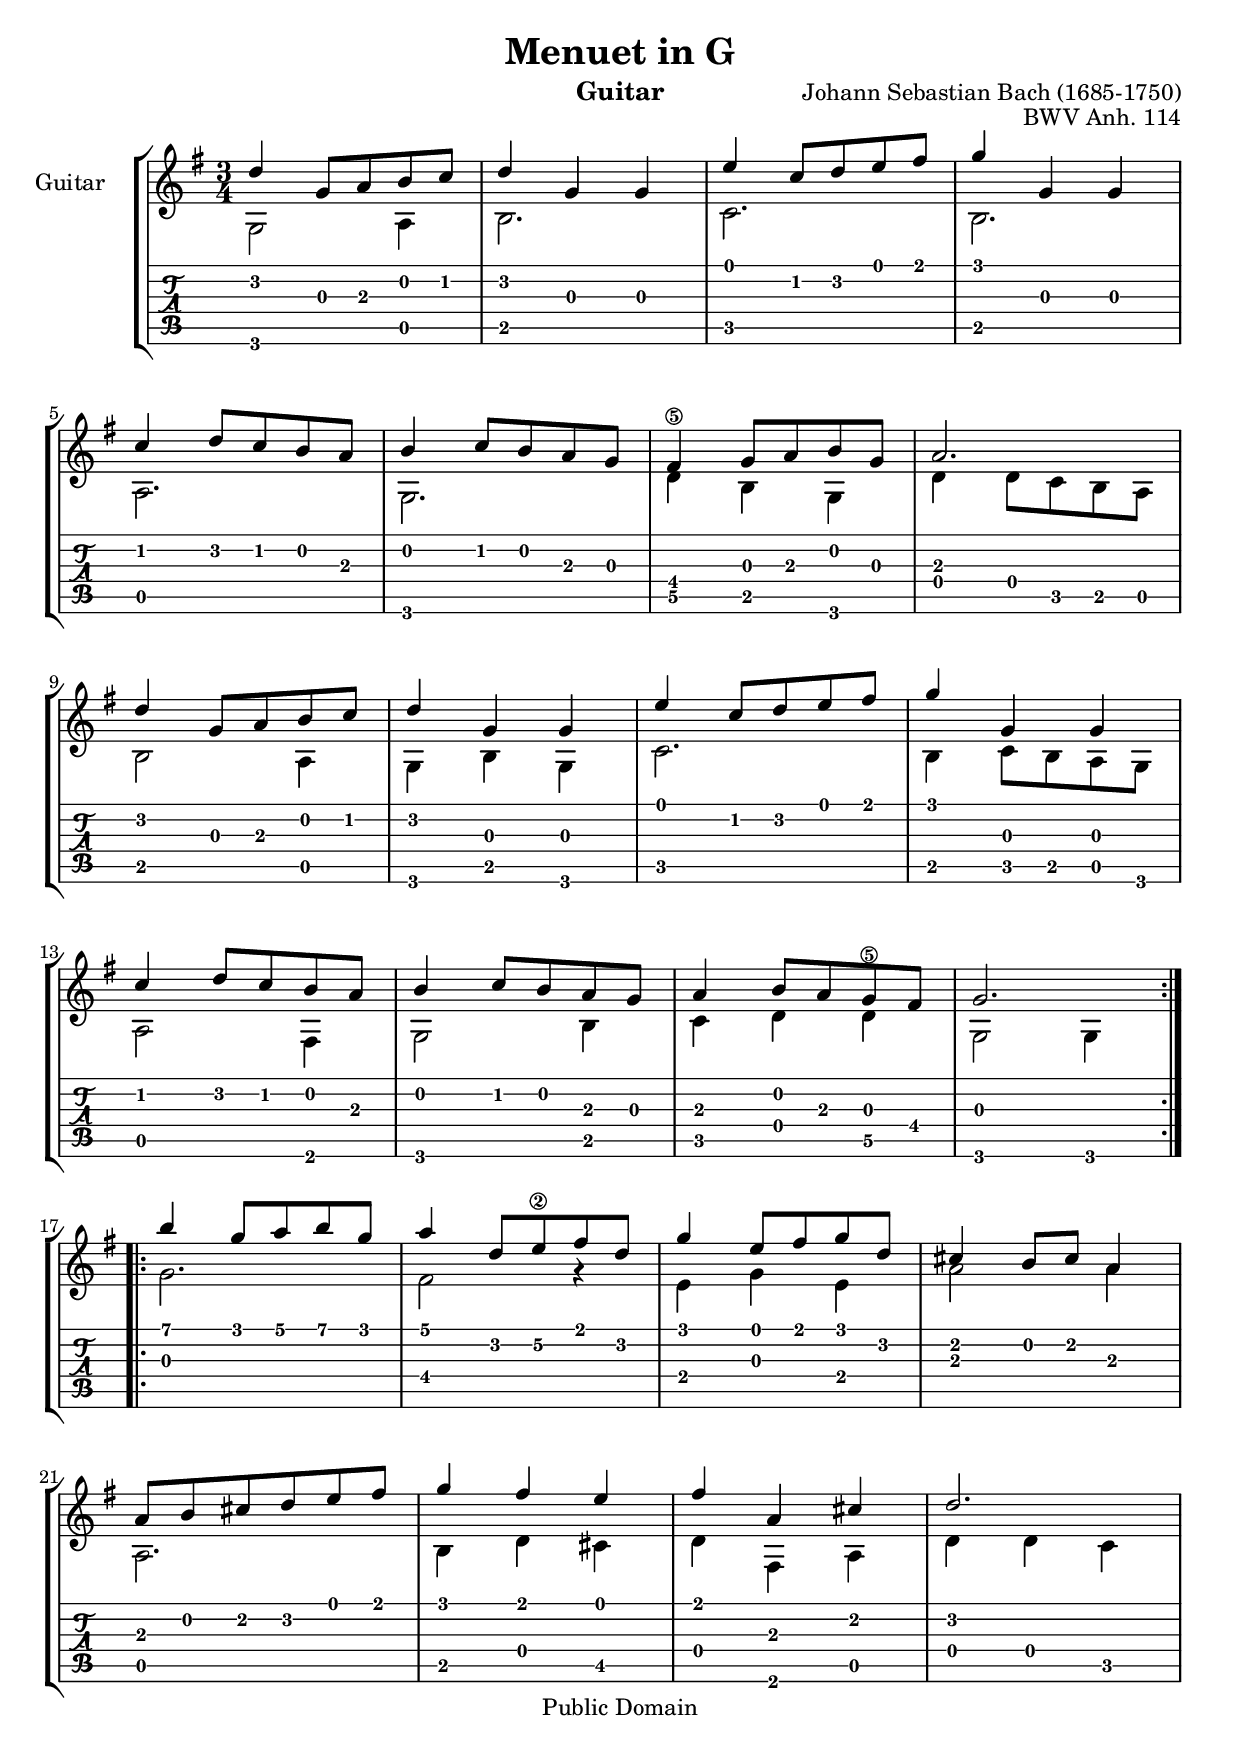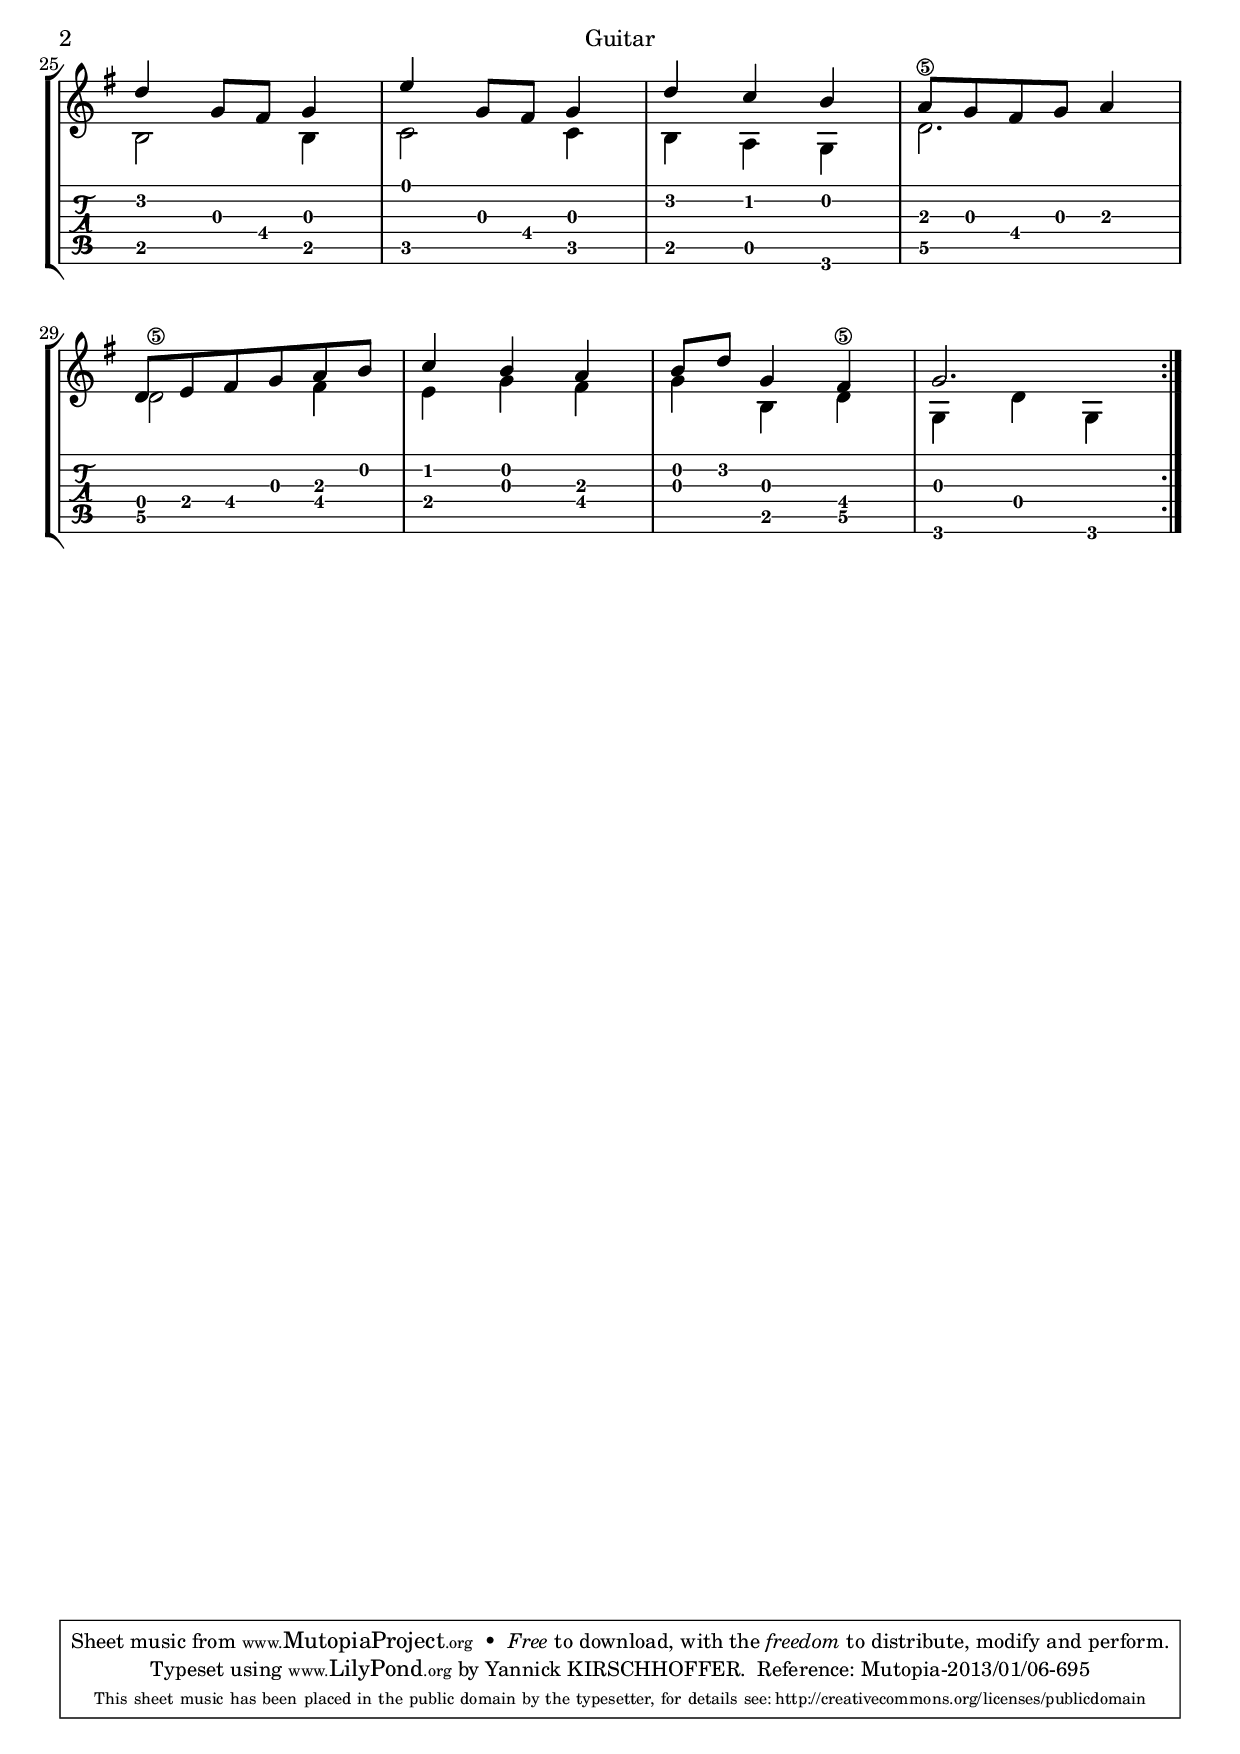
\version "2.16.1"

\header {
   title = "Menuet in G"
   opus = "BWV Anh. 114"
   composer = "Johann Sebastian Bach (1685-1750)"
   instrument = "Guitar"
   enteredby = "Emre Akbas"

   % mutopia headers
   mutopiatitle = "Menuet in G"
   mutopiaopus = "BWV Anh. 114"
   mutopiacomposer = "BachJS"
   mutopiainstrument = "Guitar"

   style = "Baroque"
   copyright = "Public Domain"
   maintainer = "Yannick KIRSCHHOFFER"
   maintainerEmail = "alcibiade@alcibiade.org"
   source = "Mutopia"

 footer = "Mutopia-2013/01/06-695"
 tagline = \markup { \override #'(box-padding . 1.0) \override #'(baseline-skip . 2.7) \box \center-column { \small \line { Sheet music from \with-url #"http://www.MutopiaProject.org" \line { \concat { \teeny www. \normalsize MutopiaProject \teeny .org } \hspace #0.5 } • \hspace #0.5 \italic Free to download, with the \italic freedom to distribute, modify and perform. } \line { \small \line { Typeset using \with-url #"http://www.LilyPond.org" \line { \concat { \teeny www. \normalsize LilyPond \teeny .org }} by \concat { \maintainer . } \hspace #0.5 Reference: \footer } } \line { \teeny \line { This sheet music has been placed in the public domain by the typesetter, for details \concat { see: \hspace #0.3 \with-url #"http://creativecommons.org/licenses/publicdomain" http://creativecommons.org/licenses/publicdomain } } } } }
}

partGtrAa = {
	\repeat volta 2 {
		d'4 g8 a b c'  |
		d'4 g g |
		e'4 c'8 d' e' fis' |
		g'4 g g |
		\break

		c'4 d'8 c' b a |
		b4 c'8 b a g |
		fis4 g8 a b g |
		a2. |
		\break

		d'4 g8 a b c'  |
		d'4 g g |
		e'4 c'8 d' e' fis' |
		g'4 g g |
		\break

		c'4 d'8 c' b a |
		b4 c'8 b a g |
		a4 b8 a g fis |
		g2. |
		\break
	}

	\repeat volta 2 {
		b'4 g'8 a' b' g' |
		a'4 d'8 e'\2 fis' d' |
		g'4 e'8 fis' g' d' |
		cis'4 b8 cis' a4 |
		\break

		a8 b cis' d' e' fis' |
		g'4 fis' e' |
		fis' a cis' |
		d'2. |
		\break

		d'4 g8 fis g4 |
		e'4 g8 fis g4 |
		d'4 c' b |
		a8 g fis g a4 |
		\break

		d8 e fis g a b |
		c'4 b a |
		b8 d' g4 fis |
		g2. |
	}
}

partGtrAb = {
	g,2 a,4 | b,2. | c2. | b,2. |
	a,2. | g,2. | d4\5 b, g, | d4 d8 c b, a, |
	b,2 a,4 | g,4 b, g, | c2. | b,4 c8 b, a, g, |
	a,2 fis,4 | g,2 b,4 | c4 d4 d4\5 | g,2 g,4 |

	g2. | fis2 r4 | e4 g e | a2 a4 |
	a,2. | b,4 d cis | d4 fis, a, | d4 d c |
	b,2 b,4 | c2 c4 | b,4 a, g, | d2.\5 |
	d2\5 fis4 | e4 g fis | g4 b, d\5 | g,4 d g, |
}


\score {
	 <<
		\context StaffGroup <<
		\context Staff <<
			\time 3/4
			\key g \major
			\clef treble
			\set Staff.instrumentName = "Guitar    "
			\set Staff.midiInstrument = "pad 2 (warm)"

			% Hide fingering number
			\override Staff.Fingering   #'transparent = ##t

			\context Voice {
				\stemUp
				\transpose c c' \partGtrAa
			}
			\new Voice {
				\stemDown
				\transpose c c' \partGtrAb
			}
		>>

		\context TabStaff <<
			\set Staff.midiInstrument = "acoustic guitar (nylon)"
			\context TabVoice {
				\stemUp
				\partGtrAa
			}
			\new TabVoice {
				\stemDown
				\partGtrAb
			}
		>>
		>>
	>>

	
  \midi {
    \tempo 4 = 130
    }


	\layout {}
}

